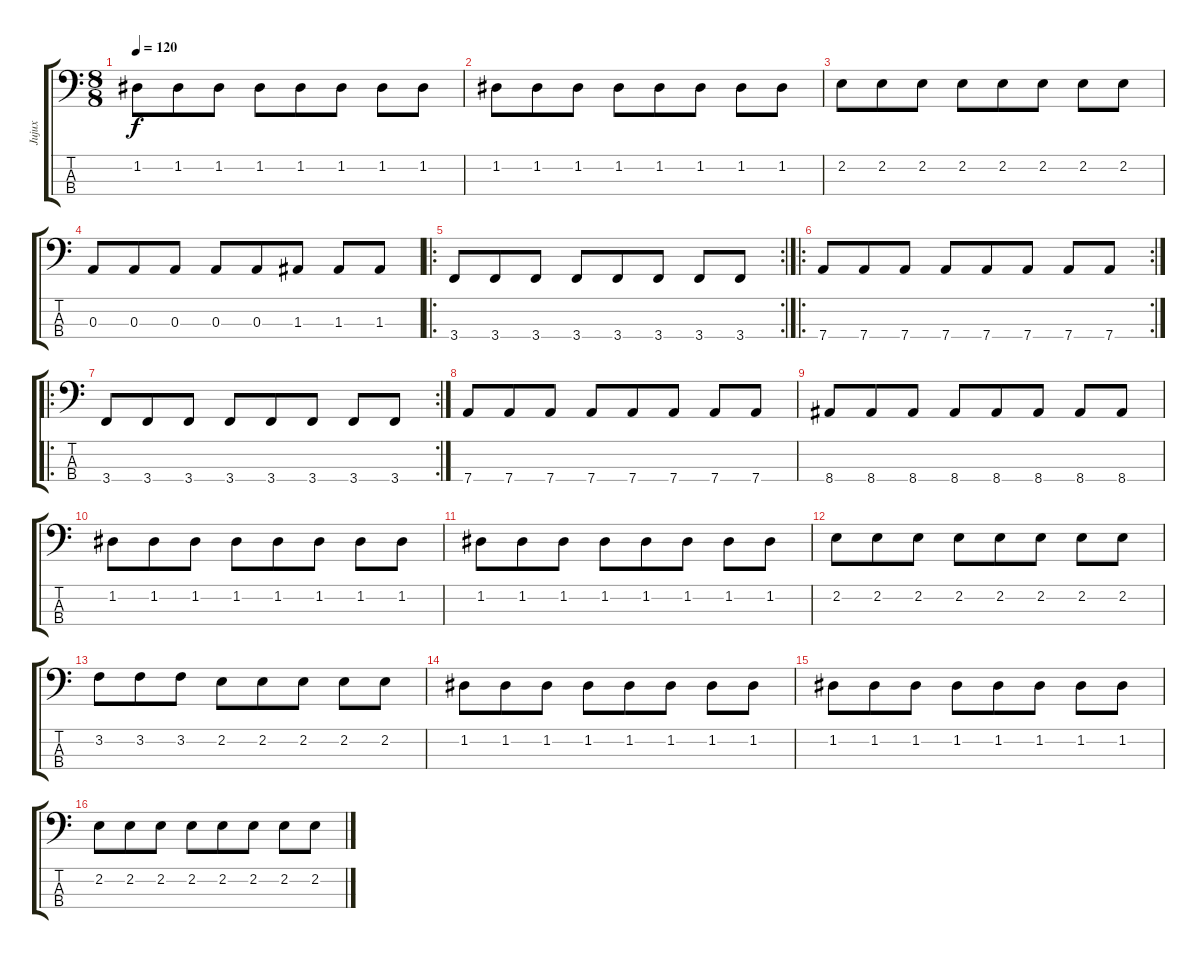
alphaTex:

\track ("Jujux" "Jujux") {instrument electricbassfinger}
\staff {score tabs}
\tuning (G2 D2 A1 D1) {hide}
\ts (8 8)
\tempo 120
\clef f4
\ks c
1.2.8{dy f} 1.2.8 1.2.8 1.2.8 1.2.8 1.2.8 1.2.8 1.2.8 |
1.2.8 1.2.8 1.2.8 1.2.8 1.2.8 1.2.8 1.2.8 1.2.8 |
2.2.8 2.2.8 2.2.8 2.2.8 2.2.8 2.2.8 2.2.8 2.2.8 |
0.3.8 0.3.8 0.3.8 0.3.8 0.3.8 1.3.8 1.3.8 1.3.8 |
\ro
\rc 2
3.4.8 3.4.8 3.4.8 3.4.8 3.4.8 3.4.8 3.4.8 3.4.8 |
\ro
\rc 2
7.4.8 7.4.8 7.4.8 7.4.8 7.4.8 7.4.8 7.4.8 7.4.8 |
\ro
\rc 2
3.4.8 3.4.8 3.4.8 3.4.8 3.4.8 3.4.8 3.4.8 3.4.8 |
7.4.8 7.4.8 7.4.8 7.4.8 7.4.8 7.4.8 7.4.8 7.4.8 |
8.4.8 8.4.8 8.4.8 8.4.8 8.4.8 8.4.8 8.4.8 8.4.8 |
1.2.8 1.2.8 1.2.8 1.2.8 1.2.8 1.2.8 1.2.8 1.2.8 |
1.2.8 1.2.8 1.2.8 1.2.8 1.2.8 1.2.8 1.2.8 1.2.8 |
2.2.8 2.2.8 2.2.8 2.2.8 2.2.8 2.2.8 2.2.8 2.2.8 |
3.2.8 3.2.8 3.2.8 2.2.8 2.2.8 2.2.8 2.2.8 2.2.8 |
1.2.8 1.2.8 1.2.8 1.2.8 1.2.8 1.2.8 1.2.8 1.2.8 |
1.2.8 1.2.8 1.2.8 1.2.8 1.2.8 1.2.8 1.2.8 1.2.8 |
2.2.8 2.2.8 2.2.8 2.2.8 2.2.8 2.2.8 2.2.8 2.2.8
